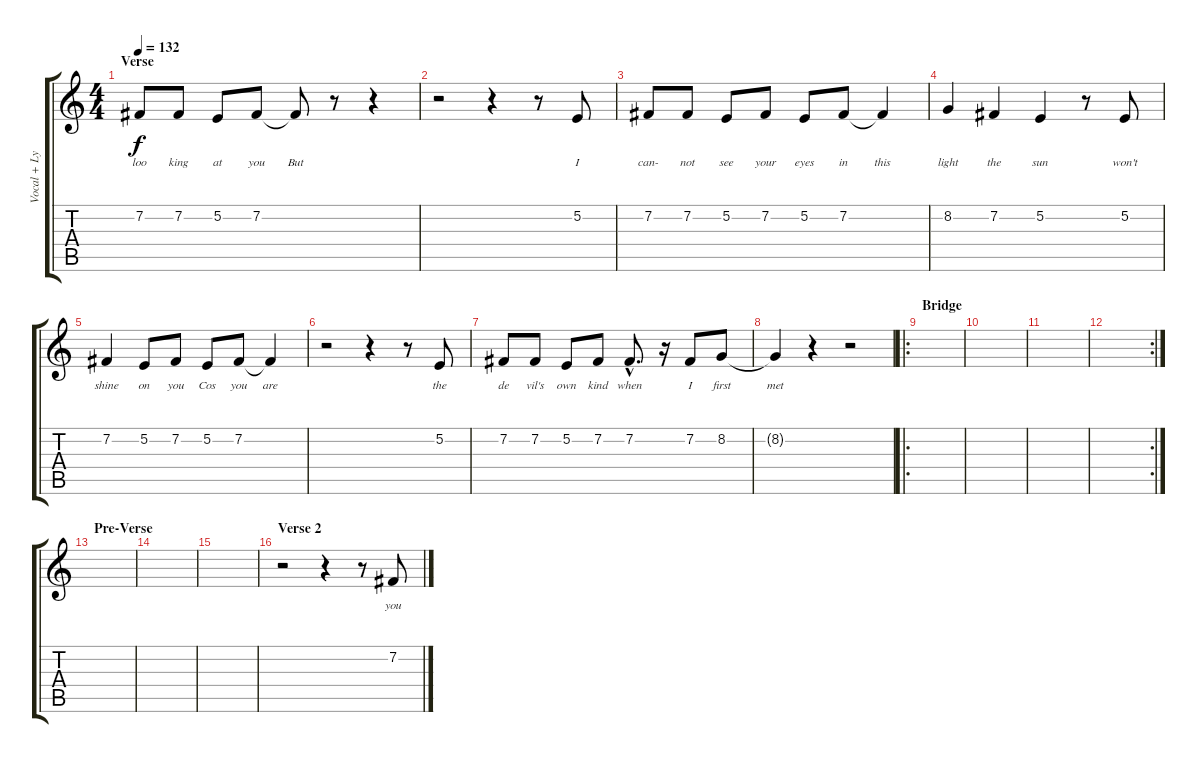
\track ("Vocal + Lyrics" "Vocal + Ly") {instrument flute}
\staff {score tabs}
\tuning (E4 B3 G3 D3 A2 E2) {hide}
\ts (4 4)
\section ("" "Verse")
\tempo 132
\clef g2
\ks c
7.2.8{lyrics (0 "loo") lyrics (1 "") lyrics (2 "") lyrics (3 "") lyrics (4 "") dy f} 7.2.8{lyrics (0 "king") lyrics (1 "") lyrics (2 "") lyrics (3 "") lyrics (4 "")} 5.2.8{lyrics (0 "at") lyrics (1 "") lyrics (2 "") lyrics (3 "") lyrics (4 "")} 7.2.8{lyrics (0 "you") lyrics (1 "") lyrics (2 "") lyrics (3 "") lyrics (4 "")} 7.2{t}.8{lyrics (0 "But") lyrics (1 "") lyrics (2 "") lyrics (3 "") lyrics (4 "")} r.8 r.4 |
r.2 r.4 r.8 5.2.8{lyrics (0 "I") lyrics (1 "") lyrics (2 "") lyrics (3 "") lyrics (4 "")} |
7.2.8{lyrics (0 "can-") lyrics (1 "") lyrics (2 "") lyrics (3 "") lyrics (4 "")} 7.2.8{lyrics (0 "not") lyrics (1 "") lyrics (2 "") lyrics (3 "") lyrics (4 "")} 5.2.8{lyrics (0 "see") lyrics (1 "") lyrics (2 "") lyrics (3 "") lyrics (4 "")} 7.2.8{lyrics (0 "your") lyrics (1 "") lyrics (2 "") lyrics (3 "") lyrics (4 "")} 5.2.8{lyrics (0 "eyes") lyrics (1 "") lyrics (2 "") lyrics (3 "") lyrics (4 "")} 7.2.8{lyrics (0 "in") lyrics (1 "") lyrics (2 "") lyrics (3 "") lyrics (4 "")} 7.2{t}.4{lyrics (0 "this") lyrics (1 "") lyrics (2 "") lyrics (3 "") lyrics (4 "")} |
8.2.4{lyrics (0 "light") lyrics (1 "") lyrics (2 "") lyrics (3 "") lyrics (4 "")} 7.2.4{lyrics (0 "the") lyrics (1 "") lyrics (2 "") lyrics (3 "") lyrics (4 "")} 5.2.4{lyrics (0 "sun") lyrics (1 "") lyrics (2 "") lyrics (3 "") lyrics (4 "")} r.8 5.2.8{lyrics (0 "won't") lyrics (1 "") lyrics (2 "") lyrics (3 "") lyrics (4 "")} |
7.2.4{lyrics (0 "shine") lyrics (1 "") lyrics (2 "") lyrics (3 "") lyrics (4 "")} 5.2.8{lyrics (0 "on") lyrics (1 "") lyrics (2 "") lyrics (3 "") lyrics (4 "")} 7.2.8{lyrics (0 "you") lyrics (1 "") lyrics (2 "") lyrics (3 "") lyrics (4 "")} 5.2.8{lyrics (0 "Cos") lyrics (1 "") lyrics (2 "") lyrics (3 "") lyrics (4 "")} 7.2.8{lyrics (0 "you") lyrics (1 "") lyrics (2 "") lyrics (3 "") lyrics (4 "")} 7.2{t}.4{lyrics (0 "are") lyrics (1 "") lyrics (2 "") lyrics (3 "") lyrics (4 "")} |
r.2 r.4 r.8 5.2.8{lyrics (0 "the") lyrics (1 "") lyrics (2 "") lyrics (3 "") lyrics (4 "")} |
7.2.8{lyrics (0 "de") lyrics (1 "") lyrics (2 "") lyrics (3 "") lyrics (4 "")} 7.2.8{lyrics (0 "vil's") lyrics (1 "") lyrics (2 "") lyrics (3 "") lyrics (4 "")} 5.2.8{lyrics (0 "own") lyrics (1 "") lyrics (2 "") lyrics (3 "") lyrics (4 "")} 7.2.8{lyrics (0 "kind") lyrics (1 "") lyrics (2 "") lyrics (3 "") lyrics (4 "")} 7.2{hac}.8{d lyrics (0 "when") lyrics (1 "") lyrics (2 "") lyrics (3 "") lyrics (4 "")} r.16 7.2.8{lyrics (0 "I") lyrics (1 "") lyrics (2 "") lyrics (3 "") lyrics (4 "")} 8.2.8{lyrics (0 "first") lyrics (1 "") lyrics (2 "") lyrics (3 "") lyrics (4 "")} |
8.2{t}.4{lyrics (0 "met") lyrics (1 "") lyrics (2 "") lyrics (3 "") lyrics (4 "")} r.4 r.2 |
\ro
\section ("" "Bridge")
|
|
|
\rc 2
|
\section ("" "Pre-Verse")
|
|
|
\section ("" "Verse 2")
r.2 r.4 r.8 7.2.8{lyrics (0 "you") lyrics (1 "") lyrics (2 "") lyrics (3 "") lyrics (4 "")}
